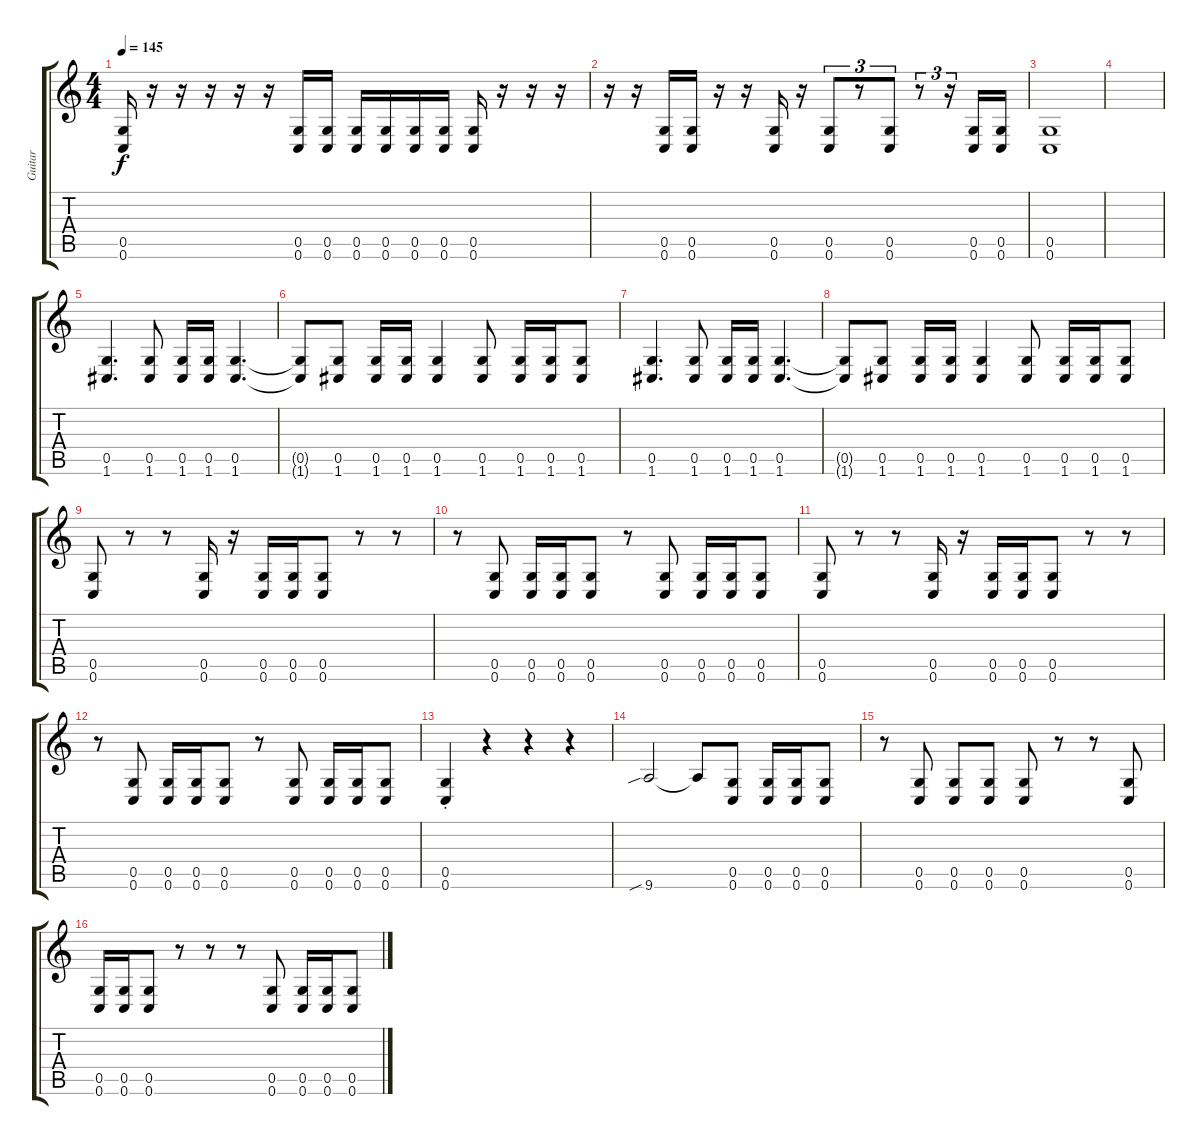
\track ("Guitar" "Guitar") {instrument distortionguitar}
\staff {score tabs}
\tuning (D4 A3 F3 C3 G2 C2) {hide}
\ts (4 4)
\tempo 145
\clef g2
\ks c
(0.5 0.6).16{dy f} r.16 r.16 r.16 r.16 r.16 (0.5 0.6).16 (0.5 0.6).16 (0.5 0.6).16 (0.5 0.6).16 (0.5 0.6).16 (0.5 0.6).16 (0.5 0.6).16 r.16 r.16 r.16 |
r.16 r.16 (0.5 0.6).16 (0.5 0.6).16 r.16 r.16 (0.5 0.6).16 r.16 (0.5 0.6).8{tu (3 2)} r.8{tu (3 2)} (0.5 0.6).8{tu (3 2)} r.8{tu (3 2)} r.16{tu (3 2)} (0.5 0.6).16 (0.5 0.6).16 |
(0.5 0.6).1 |
|
(0.5 1.6).4{d} (0.5 1.6).8 (0.5 1.6).16 (0.5 1.6).16 (0.5 1.6).4{d} |
(0.5{t} 1.6{t}).8 (0.5 1.6).8 (0.5 1.6).16 (0.5 1.6).16 (0.5 1.6).4 (0.5 1.6).8 (0.5 1.6).16 (0.5 1.6).16 (0.5 1.6).8 |
(0.5 1.6).4{d} (0.5 1.6).8 (0.5 1.6).16 (0.5 1.6).16 (0.5 1.6).4{d} |
(0.5{t} 1.6{t}).8 (0.5 1.6).8 (0.5 1.6).16 (0.5 1.6).16 (0.5 1.6).4 (0.5 1.6).8 (0.5 1.6).16 (0.5 1.6).16 (0.5 1.6).8 |
(0.5 0.6).8 r.8 r.8 (0.5 0.6).16 r.16 (0.5 0.6).16 (0.5 0.6).16 (0.5 0.6).8 r.8 r.8 |
r.8 (0.5 0.6).8 (0.5 0.6).16 (0.5 0.6).16 (0.5 0.6).8 r.8 (0.5 0.6).8 (0.5 0.6).16 (0.5 0.6).16 (0.5 0.6).8 |
(0.5 0.6).8 r.8 r.8 (0.5 0.6).16 r.16 (0.5 0.6).16 (0.5 0.6).16 (0.5 0.6).8 r.8 r.8 |
r.8 (0.5 0.6).8 (0.5 0.6).16 (0.5 0.6).16 (0.5 0.6).8 r.8 (0.5 0.6).8 (0.5 0.6).16 (0.5 0.6).16 (0.5 0.6).8 |
(0.5{st} 0.6{st}).4 r.4 r.4 r.4 |
9.6{sib}.2 9.6{t}.8 (0.5 0.6).8 (0.5 0.6).16 (0.5 0.6).16 (0.5 0.6).8 |
r.8 (0.5 0.6).8 (0.5 0.6).8 (0.5 0.6).8 (0.5 0.6).8 r.8 r.8 (0.5 0.6).8 |
(0.5 0.6).16 (0.5 0.6).16 (0.5 0.6).8 r.8 r.8 r.8 (0.5 0.6).8 (0.5 0.6).16 (0.5 0.6).16 (0.5 0.6).8
